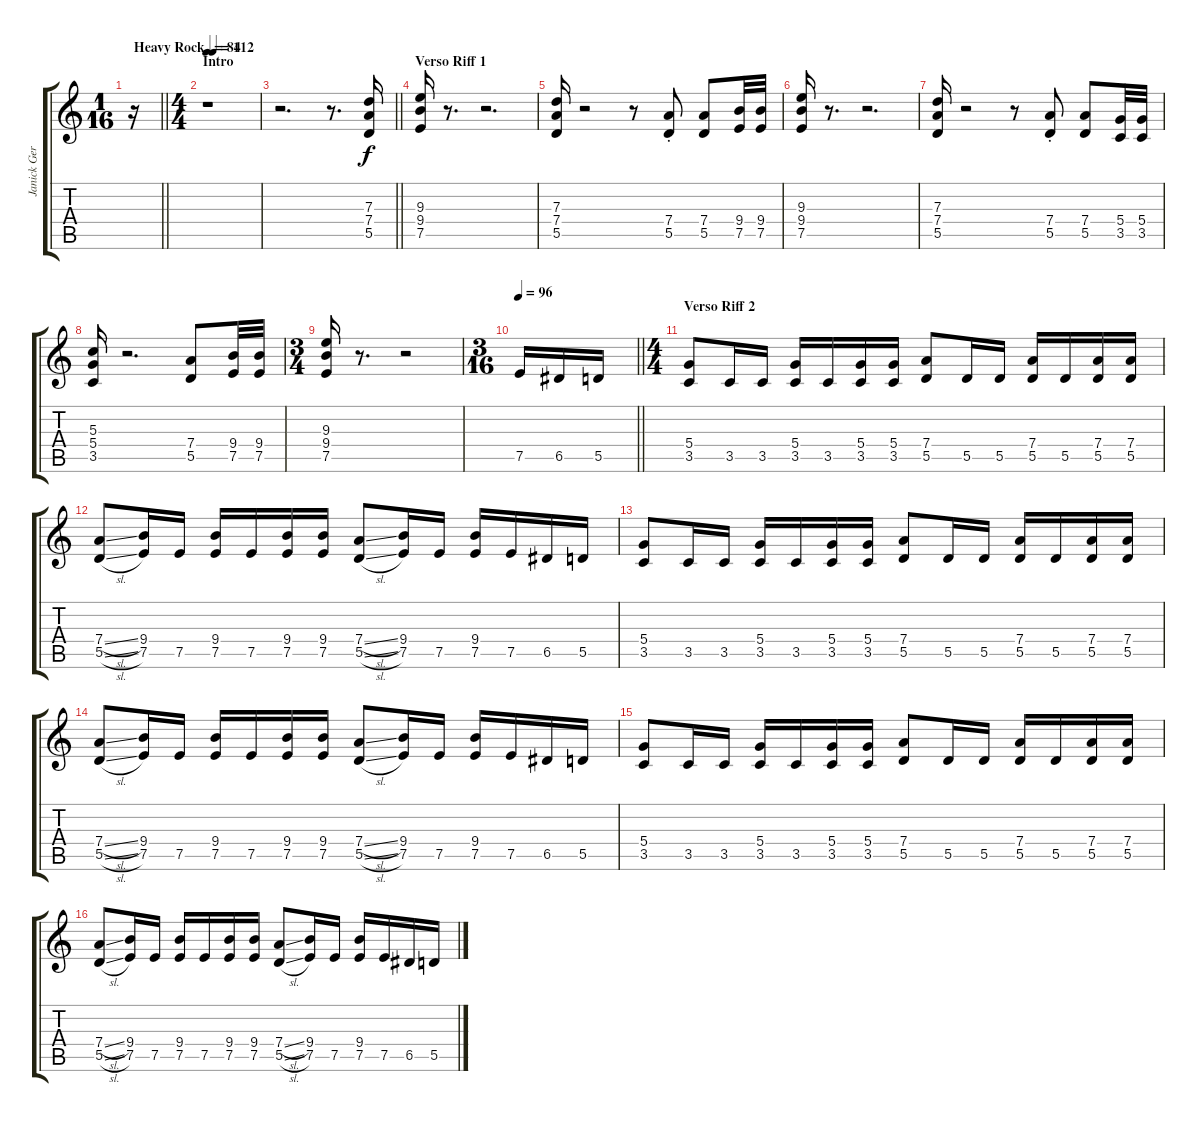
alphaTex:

\track ("Janick Gers" "Janick Ger") {instrument distortionguitar}
\staff {score tabs}
\tuning (E4 B3 G3 D3 A2 E2) {hide}
\ts (1 16)
\tempo (112 "Heavy Rock")
\clef g2
\barLineRight lightlight
\ks c
r.16{dy f instrument distortionguitar} |
\ts (4 4)
\section ("" "Intro")
\tempo 84
r.1 |
\barLineRight lightlight
r.2{d} r.8{d} (7.3 7.4 5.5).16 |
\section ("" "Verso Riff 1")
(9.3 9.4 7.5).16 r.8{d} r.2{d} |
(7.3 7.4 5.5).16 r.2 r.8 (7.4{st} 5.5{st}).8 (7.4 5.5).8 (9.4 7.5).32 (9.4 7.5).32 |
(9.3 9.4 7.5).16 r.8{d} r.2{d} |
(7.3 7.4 5.5).16 r.2 r.8 (7.4{st} 5.5{st}).8 (7.4 5.5).8 (5.4 3.5).32 (5.4 3.5).32 |
(5.3 5.4 3.5).16 r.2{d} (7.4 5.5).8 (9.4 7.5).32 (9.4 7.5).32 |
\ts (3 4)
(9.3 9.4 7.5).16 r.8{d} r.2 |
\ts (3 16)
\tempo 96
\barLineRight lightlight
7.5.16 6.5.16 5.5.16 |
\ts (4 4)
\section ("" "Verso Riff 2")
(5.4 3.5).8 3.5.16 3.5.16 (5.4 3.5).16 3.5.16 (5.4 3.5).16 (5.4 3.5).16 (7.4 5.5).8 5.5.16 5.5.16 (7.4 5.5).16 5.5.16 (7.4 5.5).16 (7.4 5.5).16 |
(7.4{sl} 5.5{sl}).8 (9.4 7.5).16 7.5.16 (9.4 7.5).16 7.5.16 (9.4 7.5).16 (9.4 7.5).16 (7.4{sl} 5.5{sl}).8 (9.4 7.5).16 7.5.16 (9.4 7.5).16 7.5.16 6.5.16 5.5.16 |
(5.4 3.5).8 3.5.16 3.5.16 (5.4 3.5).16 3.5.16 (5.4 3.5).16 (5.4 3.5).16 (7.4 5.5).8 5.5.16 5.5.16 (7.4 5.5).16 5.5.16 (7.4 5.5).16 (7.4 5.5).16 |
(7.4{sl} 5.5{sl}).8 (9.4 7.5).16 7.5.16 (9.4 7.5).16 7.5.16 (9.4 7.5).16 (9.4 7.5).16 (7.4{sl} 5.5{sl}).8 (9.4 7.5).16 7.5.16 (9.4 7.5).16 7.5.16 6.5.16 5.5.16 |
(5.4 3.5).8 3.5.16 3.5.16 (5.4 3.5).16 3.5.16 (5.4 3.5).16 (5.4 3.5).16 (7.4 5.5).8 5.5.16 5.5.16 (7.4 5.5).16 5.5.16 (7.4 5.5).16 (7.4 5.5).16 |
(7.4{sl} 5.5{sl}).8 (9.4 7.5).16 7.5.16 (9.4 7.5).16 7.5.16 (9.4 7.5).16 (9.4 7.5).16 (7.4{sl} 5.5{sl}).8 (9.4 7.5).16 7.5.16 (9.4 7.5).16 7.5.16 6.5.16 5.5.16
